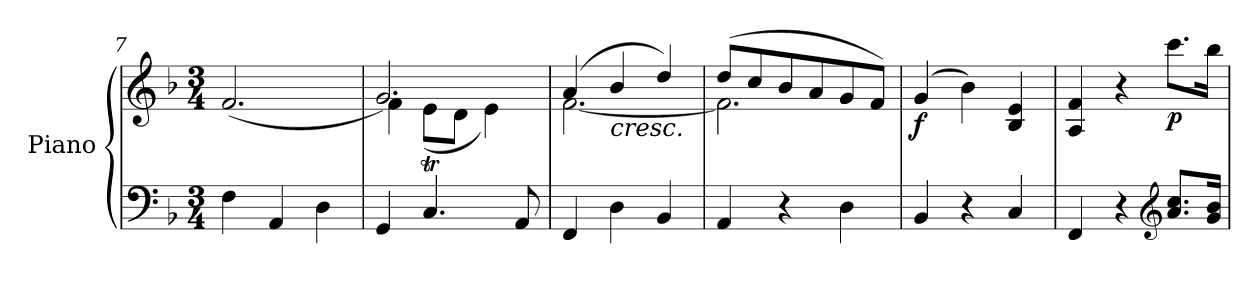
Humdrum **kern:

**kern	**kern	**dynam
*part1	*part1	*part1
*staff2	*staff1	*staff1/2
*I"Piano	*	*
*I'Pno.	*	*
!!LO:LB:g=z
*clefF4	*clefG2	*
*k[b-]	*k[b-]	*
*M3/4	*M3/4	*
=7	=7	=7
4F\	(<2.f/	.
4AA/	.	.
4D\	.	.
=8	=8	=8
*	*^	*
4GG/	2.g/)	4f\	.
4.C/	.	(<8et\L	.
.	.	8d\J	.
.	.	4e\)	.
8AA/	.	.	.
=9	=9	=9	=9
4FF/	(>4a/	[2.f\	.
!	!LO:TX:b:i:t=cresc.	!	!
4D\	4b-/	.	.
4BB-/	4dd/)	.	.
=10	=10	=10	=10
4AA/	(>8dd/L	2.f\]	.
.	8cc/	.	.
4r	8b-/	.	.
.	8a/	.	.
4D\	8g/	.	.
.	8f/J)	.	.
*	*v	*v	*
=11	=11	=11
!	!	!LO:DY:b
4BB-/	(>4g/	f
4r	4b-\)	.
4C/	4B-/ 4e/	.
=12	=12	=12
4FF/	4A/ 4f/	.
4r	4r	.
*clefG2	*	*
!	!	!LO:DY:b
8.a/ 8.cc/L	8.ccc\L	p
16g/ 16b-/Jk	16bb-\Jk	.
=	=	=
*-	*-	*-
